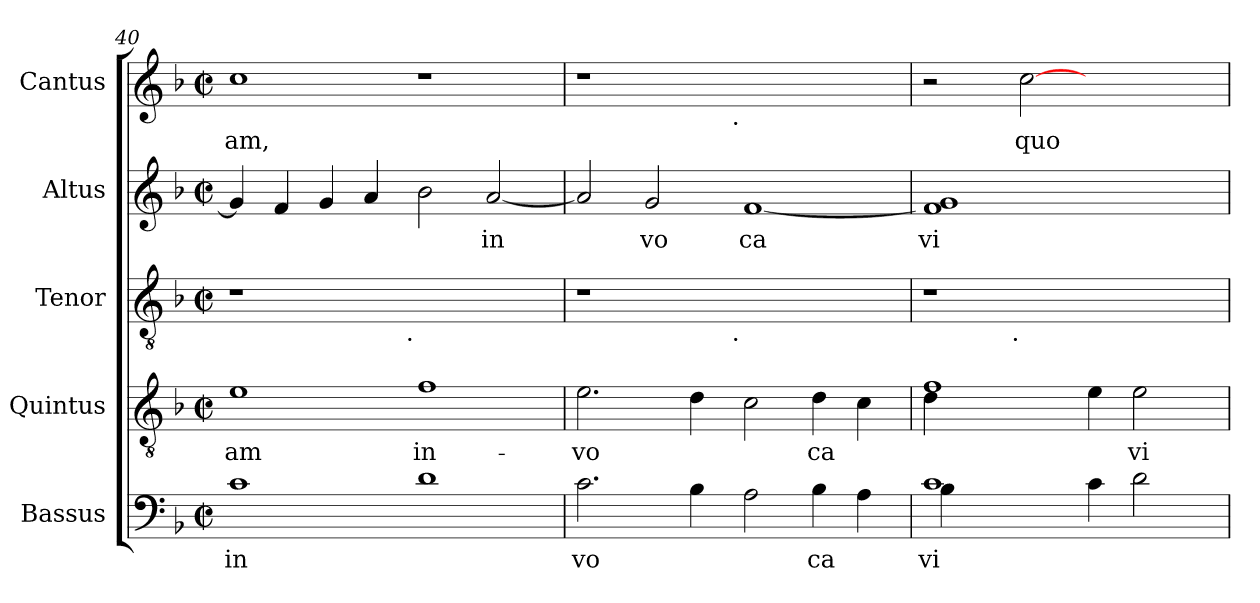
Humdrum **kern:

**kern	**text	**kern	**text	**kern	**kern	**text	**kern	**text
*part5	*part5	*part4	*part4	*part3	*part2	*part2	*part1	*part1
*staff5	*staff5	*staff4	*staff4	*staff3	*staff2	*staff2	*staff1	*staff1
*I"Bassus	*	*I"Quintus	*	*I"Tenor	*I"Altus	*	*I"Cantus	*
*clefF4	*	*clefGv2	*	*clefGv2	*clefG2	*	*clefG2	*
*k[b-]	*	*k[b-]	*	*k[b-]	*k[b-]	*	*k[b-]	*
*F:	*	*F:	*	*F:	*F:	*	*F:	*
*M2/2	*	*M2/2	*	*M2/2	*M2/2	*	*M2/2	*
*met(c|)	*	*met(c|)	*	*met(c|)	*met(c|)	*	*met(c|)	*
=40	=40	=40	=40	=40	=40	=40	=40	=40
!	!LO:LY:b:cj	!	!LO:LY:b:cj	!	!	!LO:LY:b:cj	!	!LO:LY:b:cj
*	*	*	*	*^	*	*	*	*
1c	in	1e	-am	1r	2ryy	4g/]	.	1cc	am,
!	!	!	!	!	!	!	!LO:LY:b:cj	!	!
.	.	.	.	.	.	4f/	.	.	.
!	!	!	!	!	!	!	!LO:LY:b:cj	!	!
.	.	.	.	.	4...ryy	4g/	.	.	.
!	!	!	!	!	!	!	!LO:LY:b:cj	!	!
.	.	.	.	.	.	4a/	.	.	.
!	!	!	!	!	!LO:TX:b:t=.	!	!	!	!
.	.	.	.	.	1ryy	.	.	.	.
!	!LO:LY:b:cj	!	!LO:LY:b:cj	!	!	!	!LO:LY:b:cj	!	!
1d	.	1f	in-	1ryy	.	2b-\	.	1r	.
!	!	!	!	!	!	!	!LO:LY:b:cj	!	!
.	.	.	.	.	.	[<2a/	in	.	.
.	.	.	.	.	32ryy	.	.	.	.
=41	=41	=41	=41	=41	=41	=41	=41	=41	=41
!	!LO:LY:b:cj	!	!LO:LY:b:cj	!	!	!	!LO:LY:b:cj	!	!
*	*	*	*	*	*	*	*	*^	*
2.c\	vo	2.e\	-vo-	1r	2ryy	2a/]	.	1r	2ryy	.
!	!	!	!	!	!	!	!LO:LY:b:cj	!	!	!
.	.	.	.	.	4...ryy	2g/	vo	.	4...ryy	.
!	!LO:LY:b:cj	!	!LO:LY:b:cj	!	!	!	!	!	!	!
4B-\	.	4d\	--	.	.	.	.	.	.	.
!	!	!	!	!	!	!	!	!	!LO:TX:b:t=.	!
!	!	!	!	!	!LO:TX:b:t=.	!	!	!	!	!
.	.	.	.	.	1ryy	.	.	.	1ryy	.
!	!LO:LY:b:cj	!	!LO:LY:b:cj	!	!	!	!LO:LY:b:cj	!	!	!
2A\	.	2c\	--	1ryy	.	[<1f	ca	1ryy	.	.
!	!LO:LY:b:cj	!	!LO:LY:b:cj	!	!	!	!	!	!	!
4B-\	ca	4d\	-ca-	.	.	.	.	.	.	.
!	!LO:LY:b:cj	!	!LO:LY:b:cj	!	!	!	!	!	!	!
4A\	.	4c\	--	.	.	.	.	.	.	.
.	.	.	.	.	32ryy	.	.	.	32ryy	.
!!LO:LB:g=z
=42	=42	=42	=42	=42	=42	=42	=42	=42	=42	=42
*^	*	*	*	*	*	*	*	*	*	*
!	!	!LO:LY:b:cj	!	!LO:LY:b:cj	!	!	!	!LO:LY:b:cj	!	!	!
*	*	*	*^	*	*	*	*	*	*v	*v	*
1c	4B-\	vi	1f	4d\	--	1r	4ryy	1f] 1g	vi	2r	.
.	1.ryy	.	.	1.ryy	.	.	8...ryy	.	.	.	.
!	!	!	!	!	!	!	!LO:TX:b:t=.	!	!	!	!
.	.	.	.	.	.	.	1ryy	.	.	.	.
!	!	!	!	!	!	!	!	!	!	!	!LO:LY:b:cj
.	.	.	.	.	.	.	.	.	.	[>2cc\	quo-
!	!	!LO:LY:b:cj	!	!	!LO:LY:b:cj	!	!	!	!	!	!
4c\	.	.	4e\	.	--	2.ryy	.	2.ryy	.	2.ryy	.
!	!	!LO:LY:b:cj	!	!	!LO:LY:b:cj	!	!	!	!	!	!
2d\	.	.	2e\	.	-vi	.	.	.	.	.	.
.	.	.	.	.	.	.	4ryy	.	.	.	.
.	.	.	.	.	.	.	64ryy	.	.	.	.
*v	*v	*	*	*	*	*v	*v	*	*	*	*
*	*	*v	*v	*	*	*	*	*	*
=	=	=	=	=	=	=	=	=
*-	*-	*-	*-	*-	*-	*-	*-	*-
